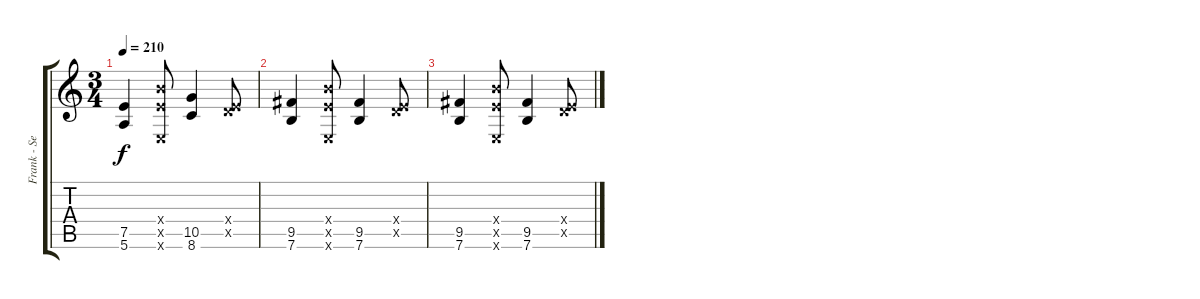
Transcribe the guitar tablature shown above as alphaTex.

\track ("Frank - Segunda Guitarra" "Frank - Se") {instrument overdrivenguitar}
\staff {score tabs}
\tuning (E4 B3 G3 D3 A2 E2) {hide}
\ts (3 4)
\tempo 210
\clef g2
\ks c
(7.5 5.6).4{dy f} (9.4{x} 7.5{x} 0.6{x}).8 (10.5 8.6).4 (0.4{x} 7.5{x}).8 |
(9.5 7.6).4 (9.4{x} 7.5{x} 0.6{x}).8 (9.5 7.6).4 (0.4{x} 7.5{x}).8 |
(9.5 7.6).4 (9.4{x} 7.5{x} 0.6{x}).8 (9.5 7.6).4 (0.4{x} 7.5{x}).8
